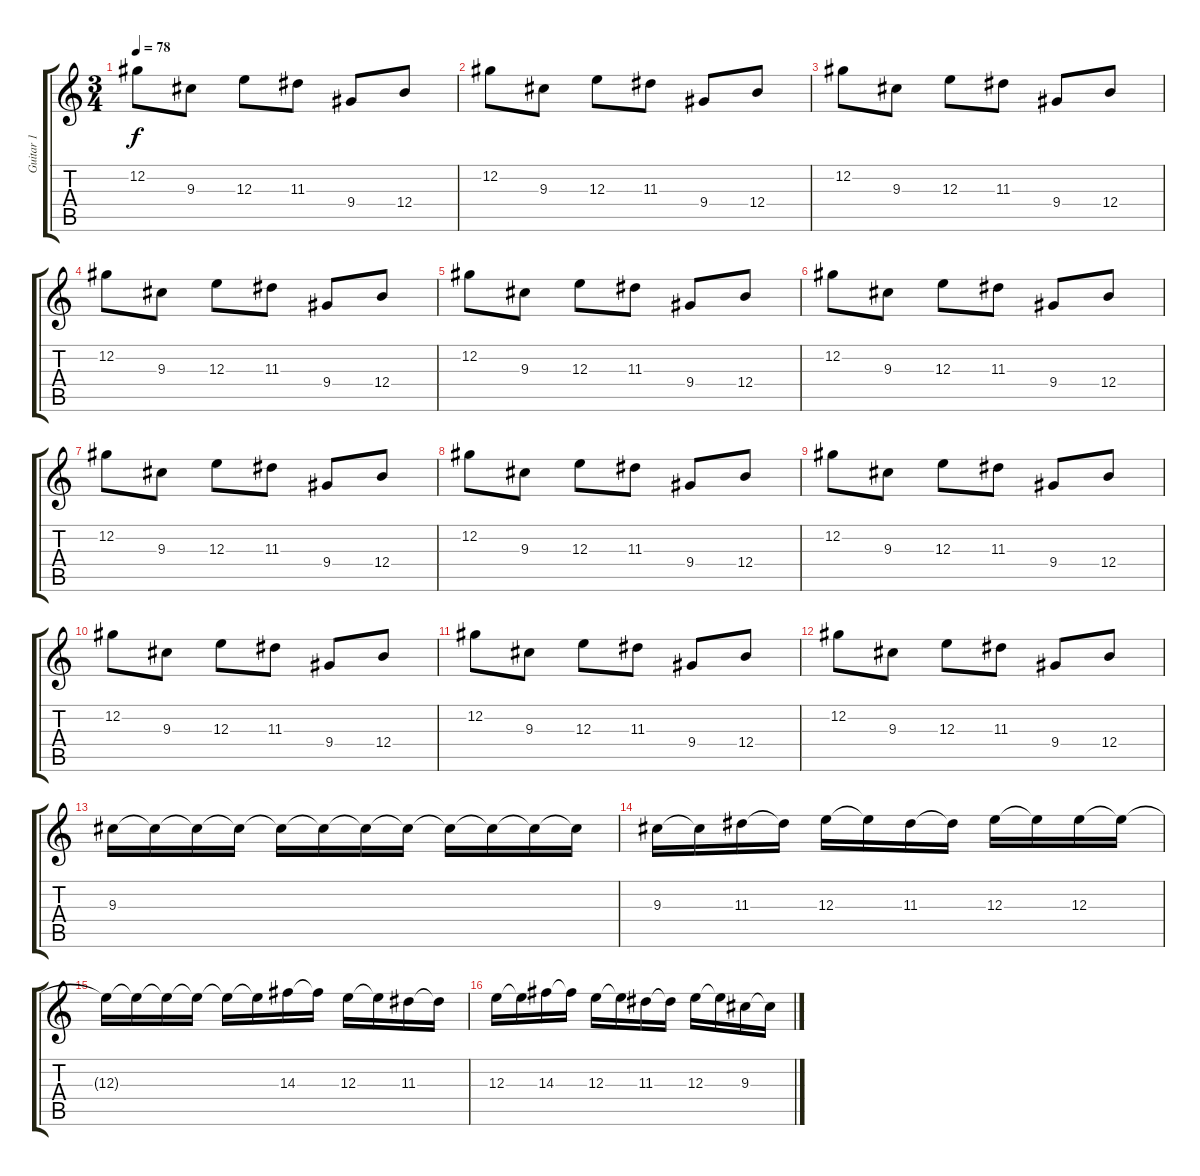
\track ("Guitar 1" "Guitar 1") {instrument distortionguitar}
\staff {score tabs}
\tuning (Db4 Ab3 E3 B2 Gb2 Db2) {hide}
\ts (3 4)
\tempo 78
\clef g2
\ks c
12.2.8{dy f} 9.3.8 12.3.8 11.3.8 9.4.8 12.4.8 |
12.2.8 9.3.8 12.3.8 11.3.8 9.4.8 12.4.8 |
12.2.8 9.3.8 12.3.8 11.3.8 9.4.8 12.4.8 |
12.2.8 9.3.8 12.3.8 11.3.8 9.4.8 12.4.8 |
12.2.8 9.3.8 12.3.8 11.3.8 9.4.8 12.4.8 |
12.2.8 9.3.8 12.3.8 11.3.8 9.4.8 12.4.8 |
12.2.8 9.3.8 12.3.8 11.3.8 9.4.8 12.4.8 |
12.2.8 9.3.8 12.3.8 11.3.8 9.4.8 12.4.8 |
12.2.8 9.3.8 12.3.8 11.3.8 9.4.8 12.4.8 |
12.2.8 9.3.8 12.3.8 11.3.8 9.4.8 12.4.8 |
12.2.8 9.3.8 12.3.8 11.3.8 9.4.8 12.4.8 |
12.2.8 9.3.8 12.3.8 11.3.8 9.4.8 12.4.8 |
9.3.16 9.3{t}.16 9.3{t}.16 9.3{t}.16 9.3{t}.16 9.3{t}.16 9.3{t}.16 9.3{t}.16 9.3{t}.16 9.3{t}.16 9.3{t}.16 9.3{t}.16 |
9.3.16 9.3{t}.16 11.3.16 11.3{t}.16 12.3.16 12.3{t}.16 11.3.16 11.3{t}.16 12.3.16 12.3{t}.16 12.3.16 12.3{t}.16 |
12.3{t}.16 12.3{t}.16 12.3{t}.16 12.3{t}.16 12.3{t}.16 12.3{t}.16 14.3.16 14.3{t}.16 12.3.16 12.3{t}.16 11.3.16 11.3{t}.16 |
12.3.16 12.3{t}.16 14.3.16 14.3{t}.16 12.3.16 12.3{t}.16 11.3.16 11.3{t}.16 12.3.16 12.3{t}.16 9.3.16 9.3{t}.16
